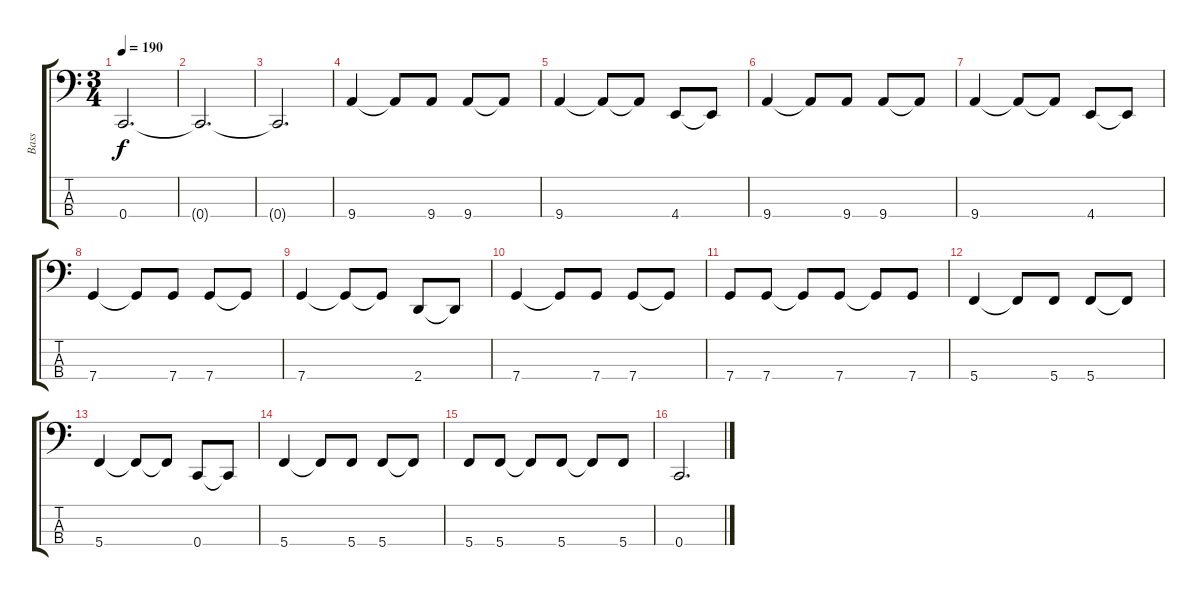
\track ("Bass" "Bass") {instrument electricbassfinger}
\staff {score tabs}
\tuning (F2 C2 G1 C1) {hide}
\ts (3 4)
\tempo 190
\clef f4
\ks c
0.4{t}.2{d dy f} |
0.4{t}.2{d} |
0.4{t}.2{d} |
9.4.4 9.4{t}.8 9.4.8 9.4.8 9.4{t}.8 |
9.4.4 9.4{t}.8 9.4{t}.8 4.4.8 4.4{t}.8 |
9.4.4 9.4{t}.8 9.4.8 9.4.8 9.4{t}.8 |
9.4.4 9.4{t}.8 9.4{t}.8 4.4.8 4.4{t}.8 |
7.4.4 7.4{t}.8 7.4.8 7.4.8 7.4{t}.8 |
7.4.4 7.4{t}.8 7.4{t}.8 2.4.8 2.4{t}.8 |
7.4.4 7.4{t}.8 7.4.8 7.4.8 7.4{t}.8 |
7.4.8 7.4.8 7.4{t}.8 7.4.8 7.4{t}.8 7.4.8 |
5.4.4 5.4{t}.8 5.4.8 5.4.8 5.4{t}.8 |
5.4.4 5.4{t}.8 5.4{t}.8 0.4.8 0.4{t}.8 |
5.4.4 5.4{t}.8 5.4.8 5.4.8 5.4{t}.8 |
5.4.8 5.4.8 5.4{t}.8 5.4.8 5.4{t}.8 5.4.8 |
0.4.2{d}
